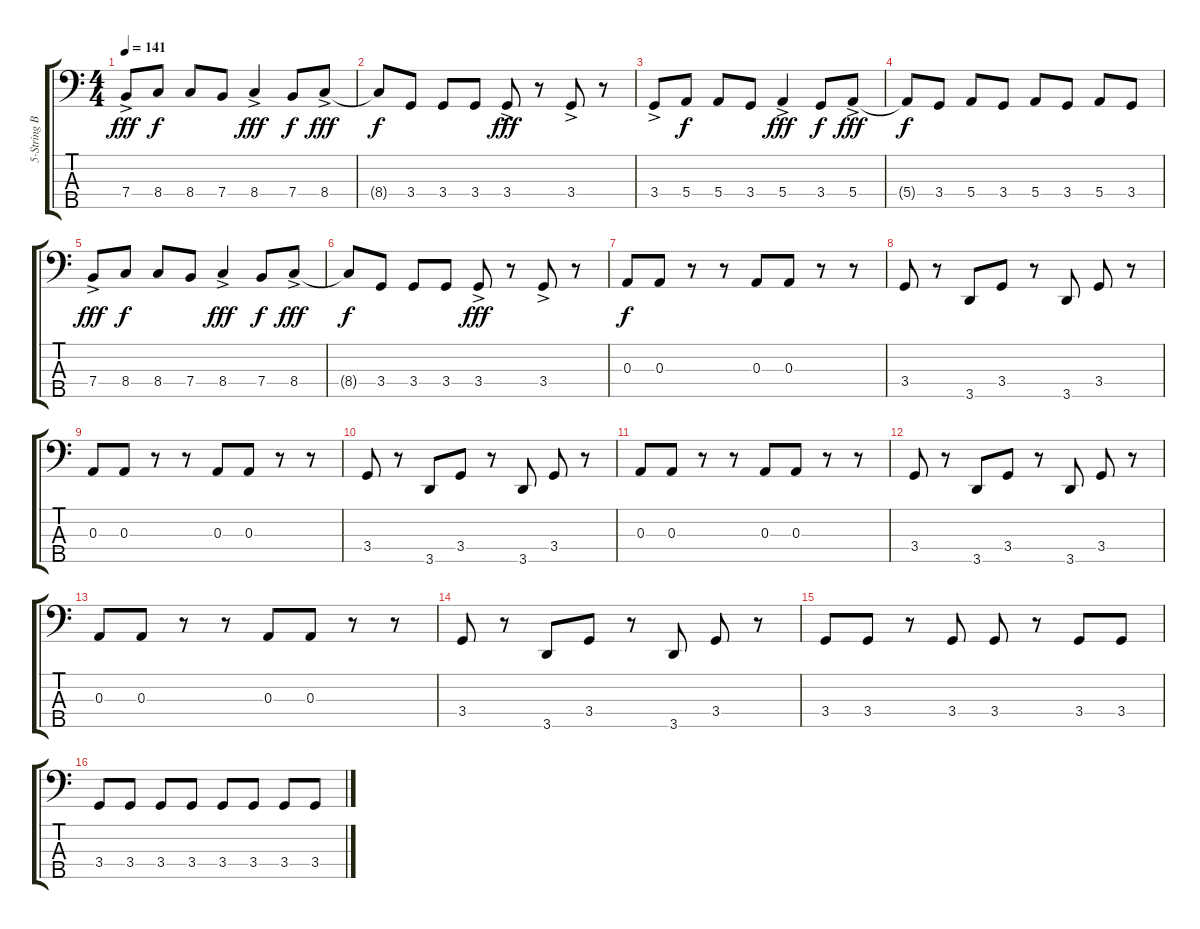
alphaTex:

\track ("5-String Bass" "5-String B") {instrument electricbasspick}
\staff {score tabs}
\tuning (G2 D2 A1 E1 B0) {hide}
\ts (4 4)
\tempo 141
\clef f4
\ks c
7.4{ac}.8{dy fff} 8.4.8{dy f} 8.4.8 7.4.8 8.4{ac}.4{dy fff} 7.4.8{dy f} 8.4{ac}.8{dy fff} |
8.4{t}.8{dy f} 3.4.8 3.4.8 3.4.8 3.4{ac}.8{dy fff} r.8 3.4{ac}.8 r.8 |
3.4{ac}.8 5.4.8{dy f} 5.4.8 3.4.8 5.4{ac}.4{dy fff} 3.4.8{dy f} 5.4{ac}.8{dy fff} |
5.4{t}.8{dy f} 3.4.8 5.4.8 3.4.8 5.4.8 3.4.8 5.4.8 3.4.8 |
7.4{ac}.8{dy fff} 8.4.8{dy f} 8.4.8 7.4.8 8.4{ac}.4{dy fff} 7.4.8{dy f} 8.4{ac}.8{dy fff} |
8.4{t}.8{dy f} 3.4.8 3.4.8 3.4.8 3.4{ac}.8{dy fff} r.8 3.4{ac}.8 r.8 |
0.3.8{dy f} 0.3.8 r.8 r.8 0.3.8 0.3.8 r.8 r.8 |
3.4.8 r.8 3.5.8 3.4.8 r.8 3.5.8 3.4.8 r.8 |
0.3.8 0.3.8 r.8 r.8 0.3.8 0.3.8 r.8 r.8 |
3.4.8 r.8 3.5.8 3.4.8 r.8 3.5.8 3.4.8 r.8 |
0.3.8 0.3.8 r.8 r.8 0.3.8 0.3.8 r.8 r.8 |
3.4.8 r.8 3.5.8 3.4.8 r.8 3.5.8 3.4.8 r.8 |
0.3.8 0.3.8 r.8 r.8 0.3.8 0.3.8 r.8 r.8 |
3.4.8 r.8 3.5.8 3.4.8 r.8 3.5.8 3.4.8 r.8 |
3.4.8 3.4.8 r.8 3.4.8 3.4.8 r.8 3.4.8 3.4.8 |
3.4.8 3.4.8 3.4.8 3.4.8 3.4.8 3.4.8 3.4.8 3.4.8
